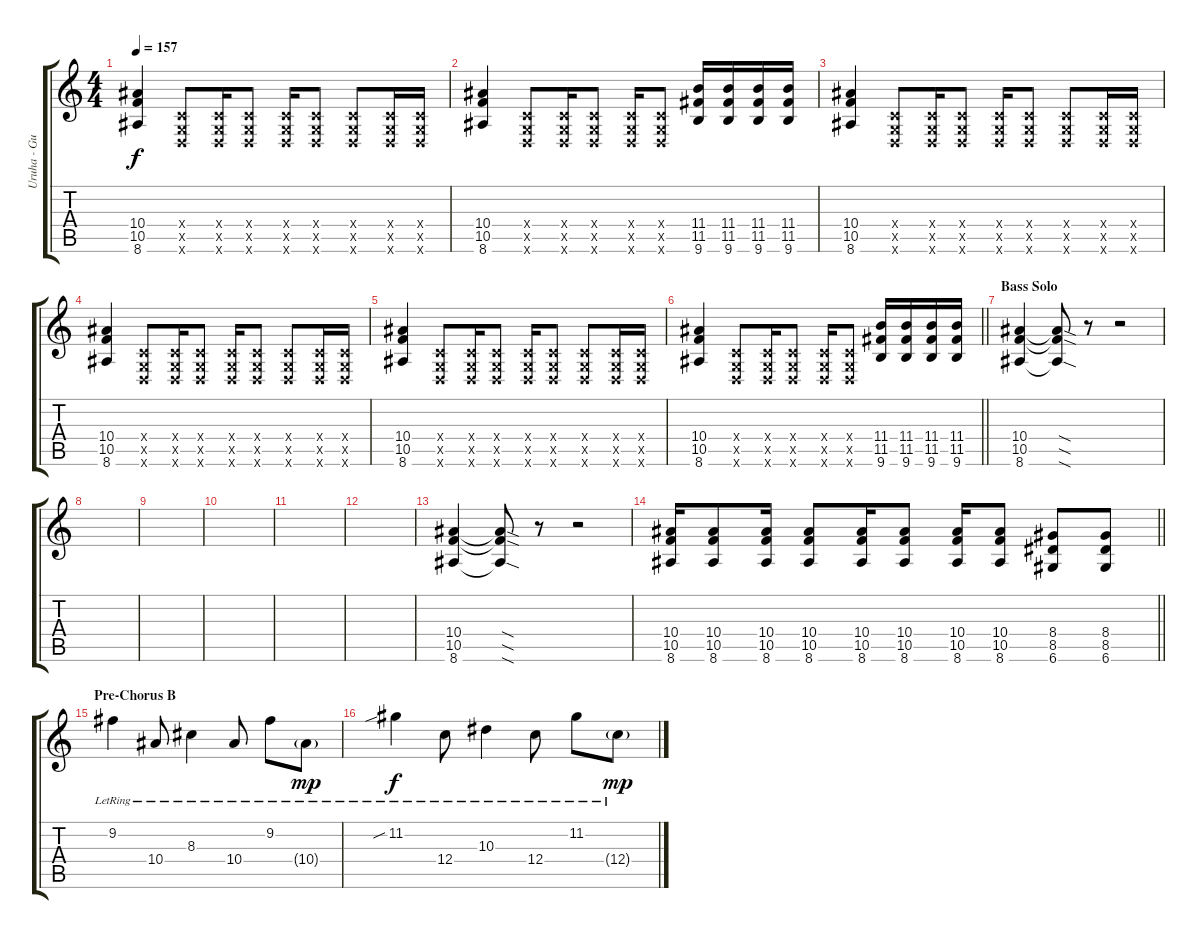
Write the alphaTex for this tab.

\track ("Uruha - Guitar 1" "Uruha - Gu") {instrument distortionguitar}
\staff {score tabs}
\tuning (D4 A3 F3 C3 G2 D2) {hide}
\ts (4 4)
\tempo 157
\clef g2
\ks c
(10.4 10.5 8.6).4{dy f} (0.4{x} 0.5{x} 0.6{x}).8 (0.4{x} 0.5{x} 0.6{x}).16 (0.4{x} 0.5{x} 0.6{x}).8 (0.4{x} 0.5{x} 0.6{x}).16 (0.4{x} 0.5{x} 0.6{x}).8 (0.4{x} 0.5{x} 0.6{x}).8 (0.4{x} 0.5{x} 0.6{x}).16 (0.4{x} 0.5{x} 0.6{x}).16 |
(10.4 10.5 8.6).4 (0.4{x} 0.5{x} 0.6{x}).8 (0.4{x} 0.5{x} 0.6{x}).16 (0.4{x} 0.5{x} 0.6{x}).8 (0.4{x} 0.5{x} 0.6{x}).16 (0.4{x} 0.5{x} 0.6{x}).8 (11.4 11.5 9.6).16 (11.4 11.5 9.6).16 (11.4 11.5 9.6).16 (11.4 11.5 9.6).16 |
(10.4 10.5 8.6).4 (0.4{x} 0.5{x} 0.6{x}).8 (0.4{x} 0.5{x} 0.6{x}).16 (0.4{x} 0.5{x} 0.6{x}).8 (0.4{x} 0.5{x} 0.6{x}).16 (0.4{x} 0.5{x} 0.6{x}).8 (0.4{x} 0.5{x} 0.6{x}).8 (0.4{x} 0.5{x} 0.6{x}).16 (0.4{x} 0.5{x} 0.6{x}).16 |
(10.4 10.5 8.6).4 (0.4{x} 0.5{x} 0.6{x}).8 (0.4{x} 0.5{x} 0.6{x}).16 (0.4{x} 0.5{x} 0.6{x}).8 (0.4{x} 0.5{x} 0.6{x}).16 (0.4{x} 0.5{x} 0.6{x}).8 (0.4{x} 0.5{x} 0.6{x}).8 (0.4{x} 0.5{x} 0.6{x}).16 (0.4{x} 0.5{x} 0.6{x}).16 |
(10.4 10.5 8.6).4 (0.4{x} 0.5{x} 0.6{x}).8 (0.4{x} 0.5{x} 0.6{x}).16 (0.4{x} 0.5{x} 0.6{x}).8 (0.4{x} 0.5{x} 0.6{x}).16 (0.4{x} 0.5{x} 0.6{x}).8 (0.4{x} 0.5{x} 0.6{x}).8 (0.4{x} 0.5{x} 0.6{x}).16 (0.4{x} 0.5{x} 0.6{x}).16 |
\barLineRight lightlight
(10.4 10.5 8.6).4 (0.4{x} 0.5{x} 0.6{x}).8 (0.4{x} 0.5{x} 0.6{x}).16 (0.4{x} 0.5{x} 0.6{x}).8 (0.4{x} 0.5{x} 0.6{x}).16 (0.4{x} 0.5{x} 0.6{x}).8 (11.4 11.5 9.6).16 (11.4 11.5 9.6).16 (11.4 11.5 9.6).16 (11.4 11.5 9.6).16 |
\section ("" "Bass Solo")
(10.4 10.5 8.6).4 (10.4{sod t} 10.5{sod t} 8.6{sod t}).8 r.8 r.2 |
|
|
|
|
|
(10.4 10.5 8.6).4{volume 12} (10.4{sod t} 10.5{sod t} 8.6{sod t}).8 r.8 r.2 |
\barLineRight lightlight
(10.4 10.5 8.6).16 (10.4 10.5 8.6).8 (10.4 10.5 8.6).16 (10.4 10.5 8.6).8 (10.4 10.5 8.6).16 (10.4 10.5 8.6).8 (10.4 10.5 8.6).16 (10.4 10.5 8.6).8 (8.4 8.5 6.6).8 (8.4 8.5 6.6).8 |
\section ("" "Pre-Chorus B")
9.2{lr}.4{instrument electricguitarclean} 10.4{lr}.8 8.3{lr}.4 10.4{lr}.8 9.2{lr}.8 10.4{g lr}.8{dy mp} |
11.2{sib lr}.4{dy f} 12.4{lr}.8 10.3{lr}.4 12.4{lr}.8 11.2{lr}.8 12.4{g lr}.8{dy mp}
